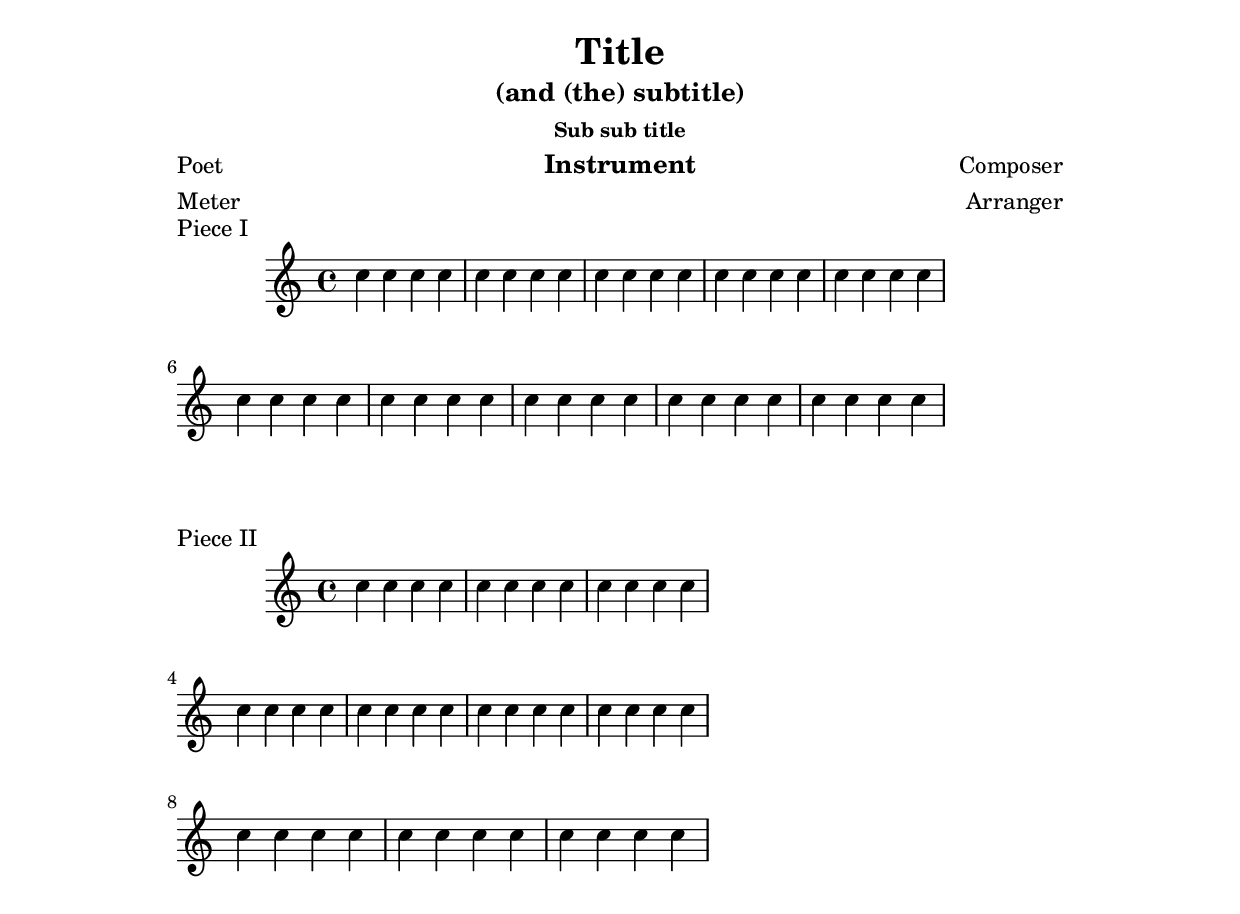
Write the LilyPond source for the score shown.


\version "2.3.17"

\header{ texidoc = "This shows how different settings on \bookpaper
modify the general page layout. Basically \bookpaper will set the
values for the whole paper while \paper for each \score block." }

 \header {
    title = "Title"
    subtitle = "(and (the) subtitle)"
    subsubtitle = "Sub sub title"
    poet = "Poet"
    composer = "Composer"
    texttranslator = "Text Translator"
    meter = "Meter"
    arranger = "Arranger"
    instrument = "Instrument"
  }

\bookpaper {
    %hsize = 2\cm
    %vsize = 2\cm
    topmargin = 2\cm
    bottommargin = 2\cm
    %headsep = 7\cm
    %footsep = 7\cm
    raggedbottom = ##t
    raggedlastbottom = ##t
    leftmargin = 3\cm
    linewidth = 15\cm
    %rigthmargin = 3\cm
    interscoreline = 3\cm
}


\book {
    \score {
        \relative c'' {
            \repeat unfold 10 {
                \repeat unfold 4 {c4}
            }
        }
        \header {piece = "Piece I"}
        \paper {linewidth = 13\cm}
    }
    \score {
        \relative c'' {
            \repeat unfold 10 {
                \repeat unfold 4 {c4}
            }
        }
        \header {piece = "Piece II"}
        \paper {linewidth = 9\cm}
    }
}
